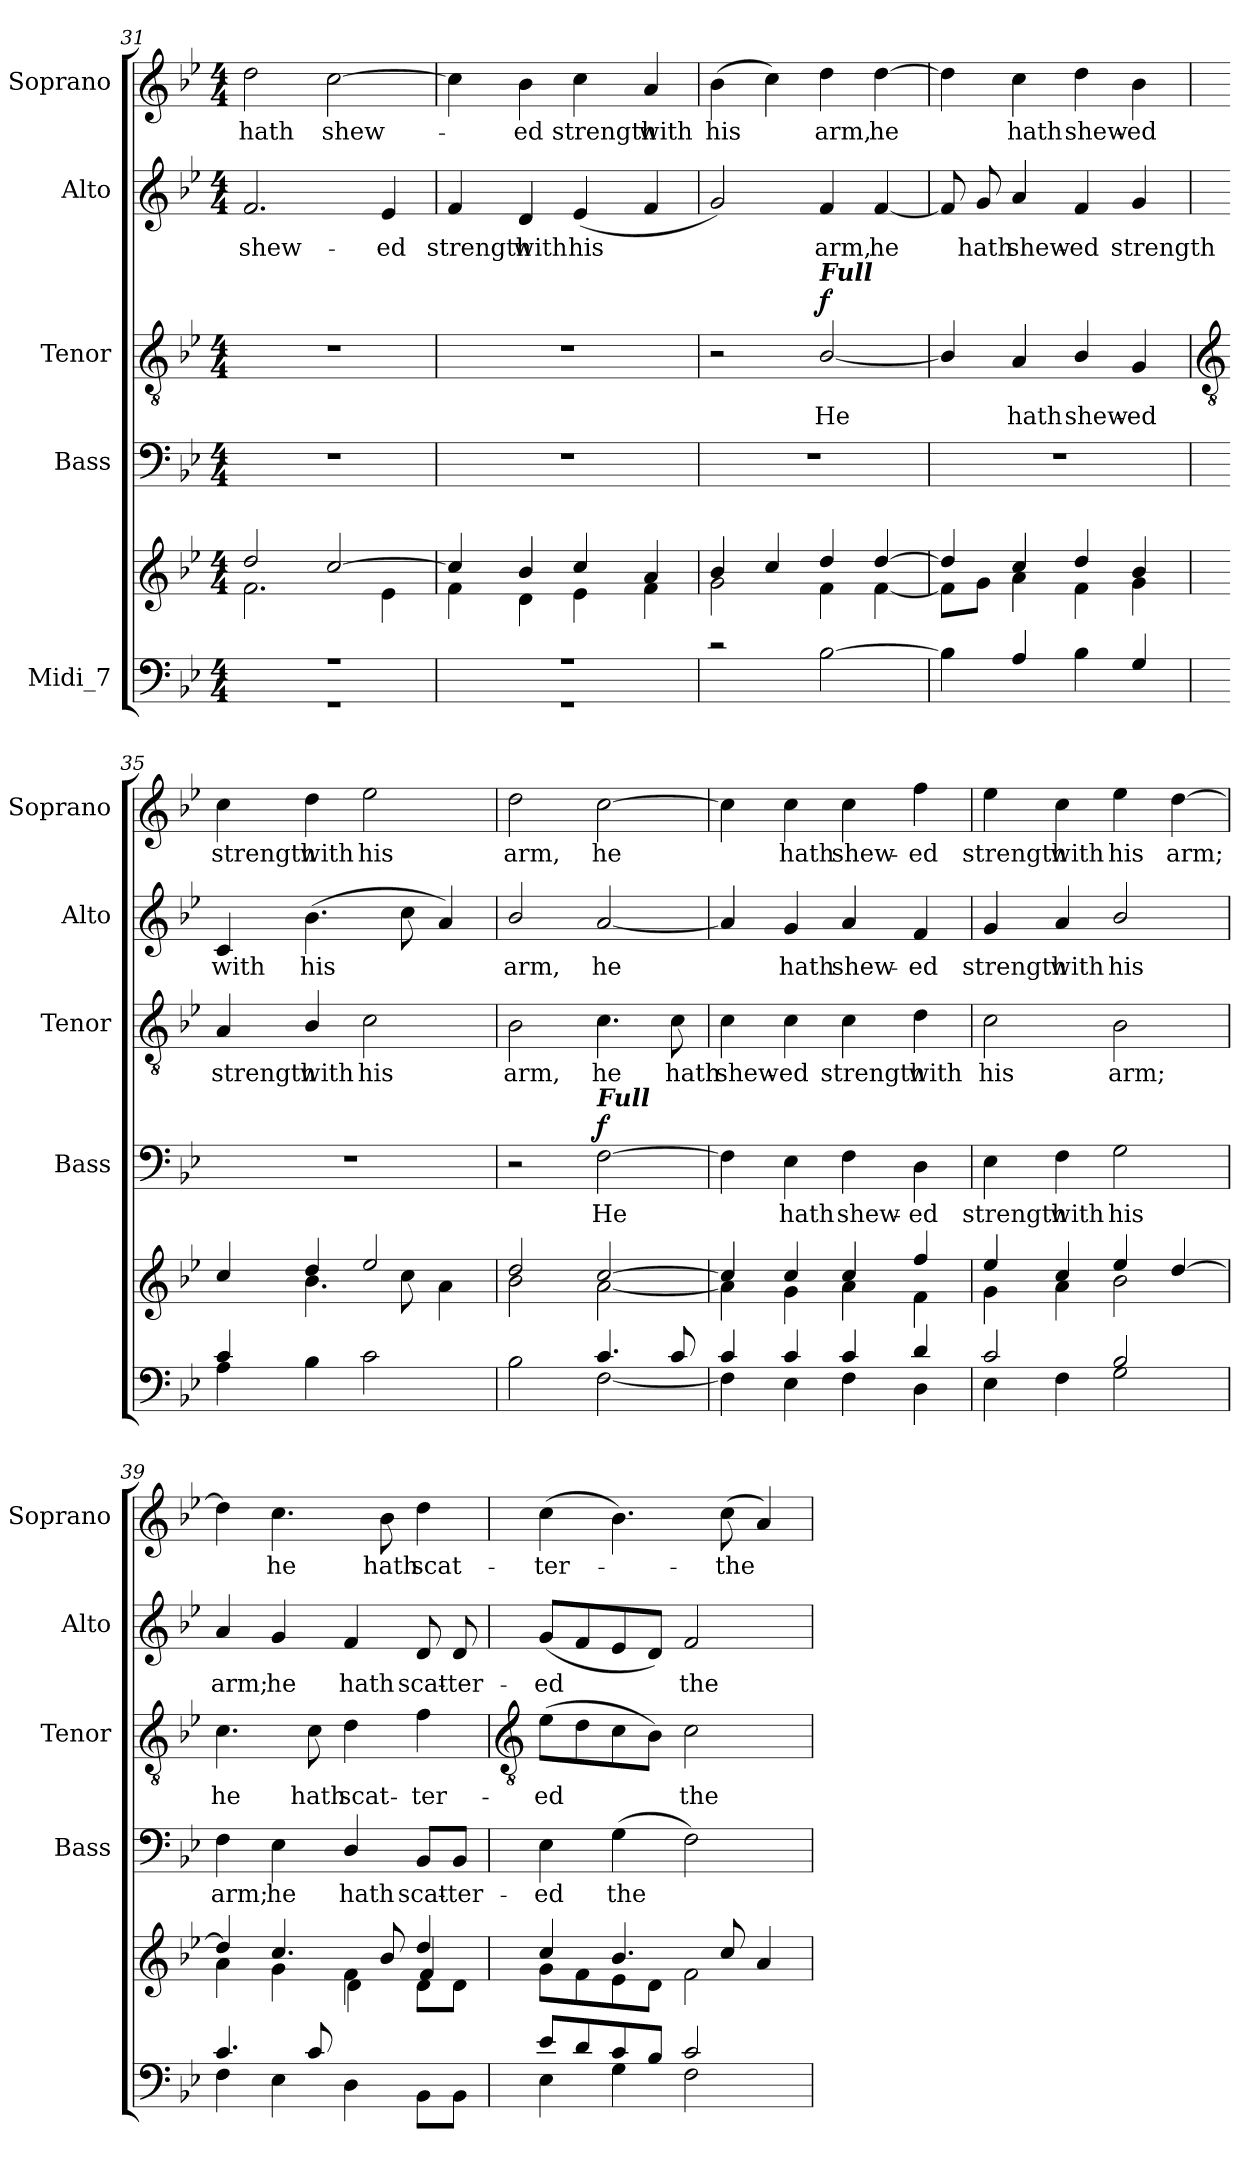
**kern	**kern	**kern	**text	**dynam	**kern	**text	**dynam	**kern	**text	**kern	**text
*part5	*part5	*part4	*part4	*part4	*part3	*part3	*part3	*part2	*part2	*part1	*part1
*staff6	*staff5	*staff4	*staff4	*staff4	*staff3	*staff3	*staff3	*staff2	*staff2	*staff1	*staff1
*I"Midi_7	*	*I"Bass	*	*	*I"Tenor	*	*	*I"Alto	*	*I"Soprano	*
*	*	*I'Bass	*	*	*I'Tenor	*	*	*I'Alto	*	*I'Soprano	*
*clefF4	*clefG2	*clefF4	*	*	*clefGv2	*	*	*clefG2	*	*clefG2	*
*k[b-e-]	*k[b-e-]	*k[b-e-]	*	*	*k[b-e-]	*	*	*k[b-e-]	*	*k[b-e-]	*
*B-:	*B-:	*B-:	*	*	*B-:	*	*	*B-:	*	*B-:	*
*M4/4	*M4/4	*M4/4	*	*	*M4/4	*	*	*M4/4	*	*M4/4	*
=31	=31	=31	=31	=31	=31	=31	=31	=31	=31	=31	=31
*^	*^	*	*	*	*	*	*	*	*	*	*
!	!	!	!	!	!	!	!	!	!	!	!LO:LY:b	!	!LO:LY:b
1r	1r	2dd/	2.f\	1r	.	.	1r	.	.	2.f	shew-	2dd	hath
!	!	!	!	!	!	!	!	!	!	!	!	!	!LO:LY:b
.	.	[2cc/	.	.	.	.	.	.	.	.	.	[2cc	shew-
!	!	!	!	!	!	!	!	!	!	!	!LO:LY:b	!	!
.	.	.	4e-\	.	.	.	.	.	.	4e-	-ed	.	.
=32	=32	=32	=32	=32	=32	=32	=32	=32	=32	=32	=32	=32	=32
!	!	!	!	!	!	!	!	!	!	!	!LO:LY:b	!	!
1r	1r	4cc/]	4f	1r	.	.	1r	.	.	4f	strength	4cc]	.
!	!	!	!	!	!	!	!	!	!	!	!LO:LY:b	!	!LO:LY:b
.	.	4b-/	4d	.	.	.	.	.	.	4d	with	4b-	ed
!	!	!	!	!	!	!	!	!	!	!	!LO:LY:b	!	!LO:LY:b
.	.	4cc/	4e-	.	.	.	.	.	.	(<4e-	his	4cc	strength
!	!	!	!	!	!	!	!	!	!	!	!	!	!LO:LY:b
.	.	4a	4f	.	.	.	.	.	.	4f	.	4a	with
=33	=33	=33	=33	=33	=33	=33	=33	=33	=33	=33	=33	=33	=33
!	!	!	!	!	!	!	!	!	!	!	!	!	!LO:LY:b
2r	1ryy	4b-/	2g\	1r	.	.	2r	.	.	2g)	.	(>4b-	his
.	.	4cc/	.	.	.	.	.	.	.	.	.	4cc)	.
!	!	!	!	!	!	!	!LO:TX:a:Bi:t=Full	!	!	!	!	!	!
!	!	!	!	!	!	!	!	!LO:LY:b	!LO:DY:b	!	!LO:LY:b	!	!LO:LY:b
[2B-\	.	4dd/	4f	.	.	.	[2B-/	He	f	4f	arm,	4dd	arm,
!	!	!	!	!	!	!	!	!	!	!	!LO:LY:b	!	!LO:LY:b
.	.	[4dd/	[4f	.	.	.	.	.	.	[4f	he	[4dd	he
=34	=34	=34	=34	=34	=34	=34	=34	=34	=34	=34	=34	=34	=34
4B-\]	1ryy	4dd/]	8f\L]	1r	.	.	4B-/]	.	.	8f]	.	4dd]	.
!	!	!	!	!	!	!	!	!	!	!	!LO:LY:b	!	!
.	.	.	8g\J	.	.	.	.	.	.	8g	hath	.	.
!	!	!	!	!	!	!	!	!LO:LY:b	!	!	!LO:LY:b	!	!LO:LY:b
4A	.	4cc	4a\	.	.	.	4A	hath	.	4a	shew-	4cc	hath
!	!	!	!	!	!	!	!	!LO:LY:b	!	!	!LO:LY:b	!	!LO:LY:b
4B-\	.	4dd	4f\	.	.	.	4B-/	shew-	.	4f	-ed	4dd	shew-
!	!	!	!	!	!	!	!	!LO:LY:b	!	!	!LO:LY:b	!	!LO:LY:b
4G	.	4b-/	4g	.	.	.	4G	-ed	.	4g	strength	4b-	-ed
*v	*v	*	*	*	*	*	*	*	*	*	*	*	*
!!LO:LB:g=z
=35	=35	=35	=35	=35	=35	=35	=35	=35	=35	=35	=35	=35
*	*	*	*	*	*	*clefGv2	*	*	*	*	*	*
*^	*	*	*	*	*	*	*	*	*	*	*	*
*	*^	*	*	*	*	*	*	*	*	*	*	*	*
!	!	!	!	!	!	!	!	!	!LO:LY:b	!	!	!LO:LY:b	!	!LO:LY:b
4c	4A	1ryy	4cc/	4ryy	1r	.	.	4A	strength	.	4c	with	4cc	strength
!	!	!	!	!	!	!	!	!	!LO:LY:b	!	!	!LO:LY:b	!	!LO:LY:b
2.ryy	4B-\	.	4dd/	4.b-	.	.	.	4B-/	with	.	(>4.b-	his	4dd	with
!	!	!	!	!	!	!	!	!	!LO:LY:b	!	!	!	!	!LO:LY:b
.	2c	.	2ee-/	.	.	.	.	2c	his	.	.	.	2ee-	his
.	.	.	.	8cc	.	.	.	.	.	.	8cc	.	.	.
.	.	.	.	4a	.	.	.	.	.	.	4a)	.	.	.
*	*v	*v	*	*	*	*	*	*	*	*	*	*	*	*
=36	=36	=36	=36	=36	=36	=36	=36	=36	=36	=36	=36	=36	=36
!	!	!	!	!	!	!	!	!LO:LY:b	!	!	!LO:LY:b	!	!LO:LY:b
2B-	2ryy	2dd	2b-\	2r	.	.	2B-	arm,	.	2b-/	arm,	2dd	arm,
!	!	!	!	!LO:TX:a:Bi:t=Full	!	!	!	!	!	!	!	!	!
!	!	!	!	!	!LO:LY:b	!LO:DY:b	!	!LO:LY:b	!	!	!LO:LY:b	!	!LO:LY:b
4.c/	[2F	[2cc/	[2a	[2F	He	f	4.c	he	.	[2a	he	[2cc	he
!	!	!	!	!	!	!	!	!LO:LY:b	!	!	!	!	!
8c/	.	.	.	.	.	.	8c	hath	.	.	.	.	.
=37	=37	=37	=37	=37	=37	=37	=37	=37	=37	=37	=37	=37	=37
!	!	!	!	!	!	!	!	!LO:LY:b	!	!	!	!	!
4c	4F]	4cc/]	4a]	4F]	.	.	4c	shew-	.	4a]	.	4cc]	.
!	!	!	!	!	!LO:LY:b	!	!	!LO:LY:b	!	!	!LO:LY:b	!	!LO:LY:b
4c	4E-	4cc/	4g	4E-	hath	.	4c	-ed	.	4g	hath	4cc	hath
!	!	!	!	!	!LO:LY:b	!	!	!LO:LY:b	!	!	!LO:LY:b	!	!LO:LY:b
4c	4F	4cc/	4a	4F	shew-	.	4c	strength	.	4a	shew-	4cc	shew-
!	!	!	!	!	!LO:LY:b	!	!	!LO:LY:b	!	!	!LO:LY:b	!	!LO:LY:b
4d	4D	4ff	4f\	4D	-ed	.	4d	with	.	4f	-ed	4ff	-ed
=38	=38	=38	=38	=38	=38	=38	=38	=38	=38	=38	=38	=38	=38
!	!	!	!	!	!LO:LY:b	!	!	!LO:LY:b	!	!	!LO:LY:b	!	!LO:LY:b
2c/	4E-	4ee-	4g\	4E-	strength	.	2c	his	.	4g	strength	4ee-	strength
!	!	!	!	!	!LO:LY:b	!	!	!	!	!	!LO:LY:b	!	!LO:LY:b
.	4F	4cc	4a\	4F	with	.	.	.	.	4a	with	4cc	with
!	!	!	!	!	!LO:LY:b	!	!	!LO:LY:b	!	!	!LO:LY:b	!	!LO:LY:b
2B-	2G	4ee-/	2b-\	2G	his	.	2B-	arm;	.	2b-/	his	4ee-	his
!	!	!	!	!	!	!	!	!	!	!	!	!	!LO:LY:b
.	.	[4dd/	.	.	.	.	.	.	.	.	.	[4dd	arm;
=39	=39	=39	=39	=39	=39	=39	=39	=39	=39	=39	=39	=39	=39
*	*	*	*^	*	*	*	*	*	*	*	*	*	*
!	!	!	!	!	!	!LO:LY:b	!	!	!LO:LY:b	!	!	!LO:LY:b	!	!
4.c/	4F	4dd]	4a\	2ryy	4F	arm;	.	4.c	he	.	4a	arm;	4dd]	.
!	!	!	!	!	!	!LO:LY:b	!	!	!	!	!	!LO:LY:b	!	!LO:LY:b
.	4E-	4.cc/	4g\	.	4E-	he	.	.	.	.	4g	he	4.cc	he
!	!	!	!	!	!	!	!	!	!LO:LY:b	!	!	!	!	!
8c/	.	.	.	.	.	.	.	8c	hath	.	.	.	.	.
!	!	!	!	!	!	!LO:LY:b	!	!	!LO:LY:b	!	!	!LO:LY:b	!	!
2ryy	4D\	.	4f\	4d\	4D/	hath	.	4d	scat-	.	4f	hath	.	.
!	!	!	!	!	!	!	!	!	!	!	!	!	!	!LO:LY:b
.	.	8b-/	.	.	.	.	.	.	.	.	.	.	8b-	hath
!	!	!	!	!	!	!LO:LY:b	!	!	!LO:LY:b	!	!	!LO:LY:b	!	!LO:LY:b
.	8BB-\L	4dd/	8d\L	4f	8BB-/L	scat-	.	4f	-ter-	.	8d	scat-	4dd	scat-
!	!	!	!	!	!	!LO:LY:b	!	!	!	!	!	!LO:LY:b	!	!
.	8BB-\J	.	8d\J	.	8BB-/J	-ter-	.	.	.	.	8d	-ter-	.	.
*	*	*v	*v	*v	*	*	*	*	*	*	*	*	*	*
!!LO:LB:g=z
=40	=40	=40	=40	=40	=40	=40	=40	=40	=40	=40	=40	=40
*	*	*	*	*	*	*clefGv2	*	*	*	*	*	*
*	*	*^	*	*	*	*	*	*	*	*	*	*
!	!	!	!	!	!LO:LY:b	!	!	!LO:LY:b	!	!	!LO:LY:b	!	!LO:LY:b
8e-/L	4E-	4cc/	8g\L	4E-	-ed	.	(>8e-L	-ed	.	(<8gL	-ed	(>4cc	-ter-
8d/	.	.	8f\	.	.	.	8d	.	.	8f	.	.	.
!	!	!	!	!	!LO:LY:b	!	!	!	!	!	!	!	!
8c/	4G	4.b-/	8e-\	(>4G	the	.	8c	.	.	8e-	.	4.b-)	.
8B-/J	.	.	8d\J	.	.	.	8B-J)	.	.	8dJ)	.	.	.
!	!	!	!	!	!	!	!	!LO:LY:b	!	!	!LO:LY:b	!	!
2c	2F	.	2f\	2F)	.	.	2c	the	.	2f	the	.	.
!	!	!	!	!	!	!	!	!	!	!	!	!	!LO:LY:b
.	.	8cc/	.	.	.	.	.	.	.	.	.	(<8ccL	the
.	.	4a/	.	.	.	.	.	.	.	.	.	4a)	.
*v	*v	*	*	*	*	*	*	*	*	*	*	*	*
*	*v	*v	*	*	*	*	*	*	*	*	*	*
=	=	=	=	=	=	=	=	=	=	=	=
*-	*-	*-	*-	*-	*-	*-	*-	*-	*-	*-	*-
